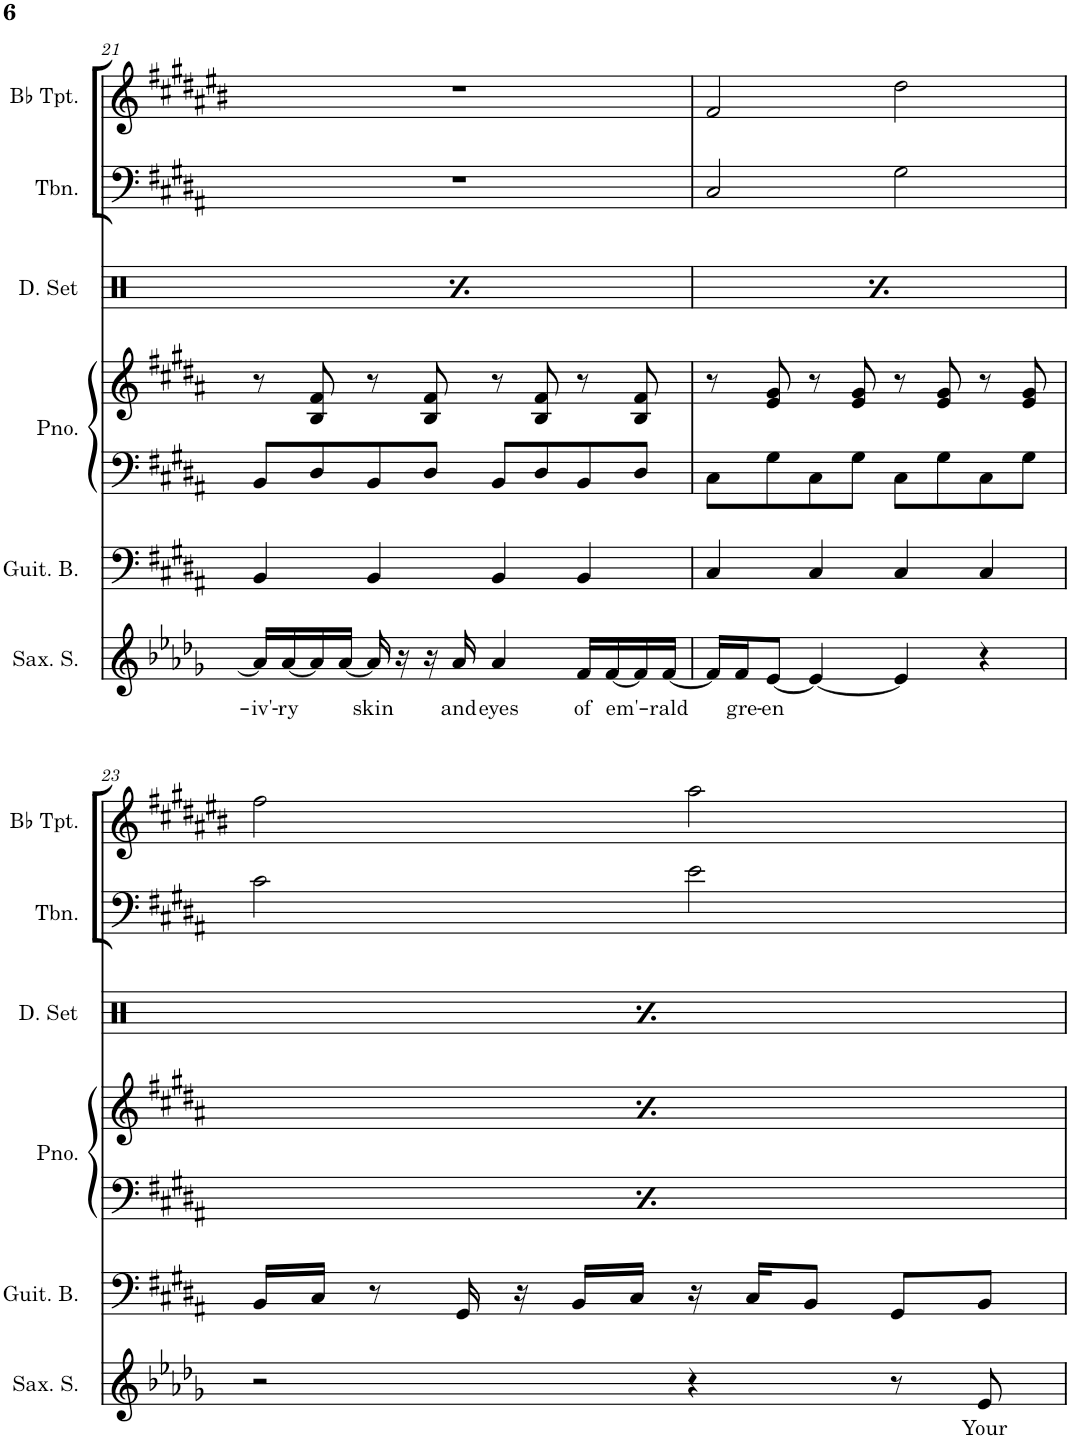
**kern	**text	**kern	**kern	**kern	**kern	**kern	**kern
*part6	*part6	*part5	*part4	*part4	*part3	*part2	*part1
*staff7	*staff7	*staff6	*staff5	*staff4	*staff3	*staff2	*staff1
*I"Saxophone Soprano	*	*I"Guitare Basse	*I"Piano	*	*I"Drumset	*I"Trombone	*I"Bb Trumpet
*I'Sax. S.	*	*I'Guit. B.	*I'Pno.	*	*I'D. Set	*I'Tbn.	*I'Bb Tpt.
!!LO:PB:g=z
*clefG2	*	*clefF4	*clefF4	*clefG2	*clefX	*clefF4	*clefG2
*Trd1c2	*	*Trd7c12	*	*	*	*	*Trd1c2
*k[b-e-a-d-g-]	*	*k[f#c#g#d#a#]	*k[f#c#g#d#a#]	*k[f#c#g#d#a#]	*k[]	*k[f#c#g#d#a#]	*k[f#c#g#d#a#e#b#]
*M4/4	*	*M4/4	*M4/4	*M4/4	*M4/4	*M4/4	*M4/4
=21	=21	=21	=21	=21	=21	=21	=21
!	!LO:LY:b	!	!	!	!	!	!
*	*	*	*	*	*^	*	*
16a-/LL]	iv'-	4BB/	8BB/L	8r	8Rgg/L	4Rf\	1r	1r
!	!LO:LY:b	!	!	!	!	!	!	!
[16a-/	-ry	.	.	.	.	.	.	.
16a-/]	.	.	8D#/	8B/ 8f#/	8Rgg/	.	.	.
[16a-/JJ	.	.	.	.	.	.	.	.
!	!LO:LY:b	!	!	!	!	!	!	!
16a-/]	skin	4BB/	8BB/	8r	8Rgg/	4Rcc\	.	.
16r	.	.	.	.	.	.	.	.
16r	.	.	8D#/J	8B/ 8f#/	8Rgg/J	.	.	.
!	!LO:LY:b	!	!	!	!	!	!	!
16a-/	and	.	.	.	.	.	.	.
!	!LO:LY:b	!	!	!	!	!	!	!
4a-/	eyes	4BB/	8BB/L	8r	8Rgg/L	4Rf\	.	.
.	.	.	8D#/	8B/ 8f#/	8Rgg/	.	.	.
!	!LO:LY:b	!	!	!	!	!	!	!
16f/LL	of	4BB/	8BB/	8r	8Rgg/	4Rcc\	.	.
!	!LO:LY:b	!	!	!	!	!	!	!
[16f/	em'-	.	.	.	.	.	.	.
16f/]	.	.	8D#/J	8B/ 8f#/	8Rgg/J	.	.	.
!	!LO:LY:b	!	!	!	!	!	!	!
[16f/JJ	-rald	.	.	.	.	.	.	.
=22	=22	=22	=22	=22	=22	=22	=22	=22
16f/LL]	.	4C#/	8C#\L	8r	8Rgg/L	4Rf\	2C#/	2f#/
!	!LO:LY:b	!	!	!	!	!	!	!
16f/J	gre-	.	.	.	.	.	.	.
!	!LO:LY:b	!	!	!	!	!	!	!
[8e-/J	-en	.	8G#\	8e/ 8g#/	8Rgg/	.	.	.
4e-/_	.	4C#/	8C#\	8r	8Rgg/	4Rcc\	.	.
.	.	.	8G#\J	8e/ 8g#/	8Rgg/J	.	.	.
4e-/]	.	4C#/	8C#\L	8r	8Rgg/L	4Rf\	2G#\	2dd#\
.	.	.	8G#\	8e/ 8g#/	8Rgg/	.	.	.
4r	.	4C#/	8C#\	8r	8Rgg/	4Rcc\	.	.
.	.	.	8G#\J	8e/ 8g#/	8Rgg/J	.	.	.
!!LO:LB:g=z
=23	=23	=23	=23	=23	=23	=23	=23	=23
2r	.	16BB/LL	8C#\L	8r	8Rgg/L	4Rf\	2c#\	2ff#\
.	.	16C#/JJ	.	.	.	.	.	.
.	.	8r	8G#\	8e/ 8g#/	8Rgg/	.	.	.
.	.	16GG#/	8C#\	8r	8Rgg/	4Rcc\	.	.
.	.	16r	.	.	.	.	.	.
.	.	16BB/LL	8G#\J	8e/ 8g#/	8Rgg/J	.	.	.
.	.	16C#/JJ	.	.	.	.	.	.
4r	.	16r	8C#\L	8r	8Rgg/L	4Rf\	2e\	2aa#\
.	.	16C#/KL	.	.	.	.	.	.
.	.	8BB/J	8G#\	8e/ 8g#/	8Rgg/	.	.	.
8r	.	8GG#/L	8C#\	8r	8Rgg/	4Rcc\	.	.
!	!LO:LY:b	!	!	!	!	!	!	!
8e-/	Your	8BB/J	8G#\J	8e/ 8g#/	8Rgg/J	.	.	.
*	*	*	*	*	*v	*v	*	*
=	=	=	=	=	=	=	=
*-	*-	*-	*-	*-	*-	*-	*-
